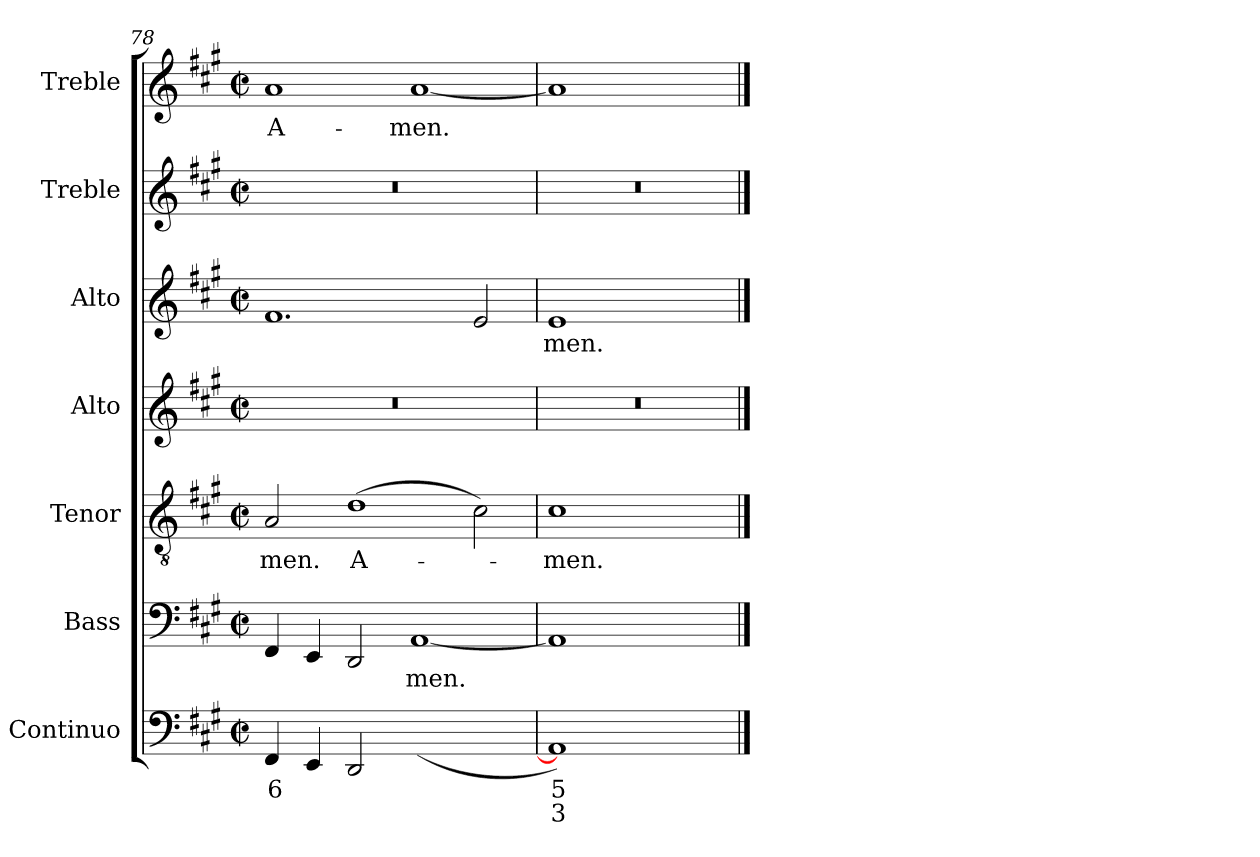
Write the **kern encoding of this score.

**kern	**text	**text	**kern	**text	**kern	**text	**kern	**kern	**text	**kern	**kern	**text
*part7	*part7	*part7	*part6	*part6	*part5	*part5	*part4	*part3	*part3	*part2	*part1	*part1
*staff7	*staff7	*staff7	*staff6	*staff6	*staff5	*staff5	*staff4	*staff3	*staff3	*staff2	*staff1	*staff1
*I"Continuo	*	*	*I"Bass	*	*I"Tenor	*	*I"Alto	*I"Alto	*	*I"Treble	*I"Treble	*
*	*	*	*I'B	*	*I'T	*	*I'A	*I'A	*	*	*	*
*clefF4	*	*	*clefF4	*	*clefGv2	*	*clefG2	*clefG2	*	*clefG2	*clefG2	*
*k[f#c#g#]	*	*	*k[f#c#g#]	*	*k[f#c#g#]	*	*k[f#c#g#]	*k[f#c#g#]	*	*k[f#c#g#]	*k[f#c#g#]	*
*A:	*	*	*A:	*	*A:	*	*A:	*A:	*	*A:	*A:	*
*M4/2	*	*	*M4/2	*	*M4/2	*	*M4/2	*M4/2	*	*M4/2	*M4/2	*
*met(c|)	*	*	*met(c|)	*	*met(c|)	*	*met(c|)	*met(c|)	*	*met(c|)	*met(c|)	*
=78	=78	=78	=78	=78	=78	=78	=78	=78	=78	=78	=78	=78
!	!LO:LY:b	!	!	!	!	!LO:LY:b	!	!	!	!	!	!LO:LY:b
4FF#	6	.	4FF#	.	2A	men.	0r	1.f#	.	0r	1a	A-
4EE	.	.	4EE	.	.	.	.	.	.	.	.	.
!	!	!	!	!	!	!LO:LY:b	!	!	!	!	!	!
2DD	.	.	2DD	.	(>1d	A-	.	.	.	.	.	.
!	!LO:LY:b	!LO:LY:b	!	!LO:LY:b	!	!	!	!	!	!	!	!LO:LY:b
(>[2AA\yy	6	4	[1AA	men.	.	.	.	.	.	.	[1a	-men.
!	!LO:LY:b	!LO:LY:b	!	!	!	!	!	!	!	!	!	!
2AA\yy_	5	3	.	.	2c#)	.	.	2e	.	.	.	.
=79	=79	=79	=79	=79	=79	=79	=79	=79	=79	=79	=79	=79
!	!LO:LY:b	!LO:LY:b	!	!	!	!LO:LY:b	!	!	!LO:LY:b	!	!	!
1AA])	5	3	1AA]	.	1c#	men.	0r	1e	men.	0r	1a]	.
1ryy	.	.	1ryy	.	1ryy	.	.	1ryy	.	.	1ryy	.
==	==	==	==	==	==	==	==	==	==	==	==	==
*-	*-	*-	*-	*-	*-	*-	*-	*-	*-	*-	*-	*-
